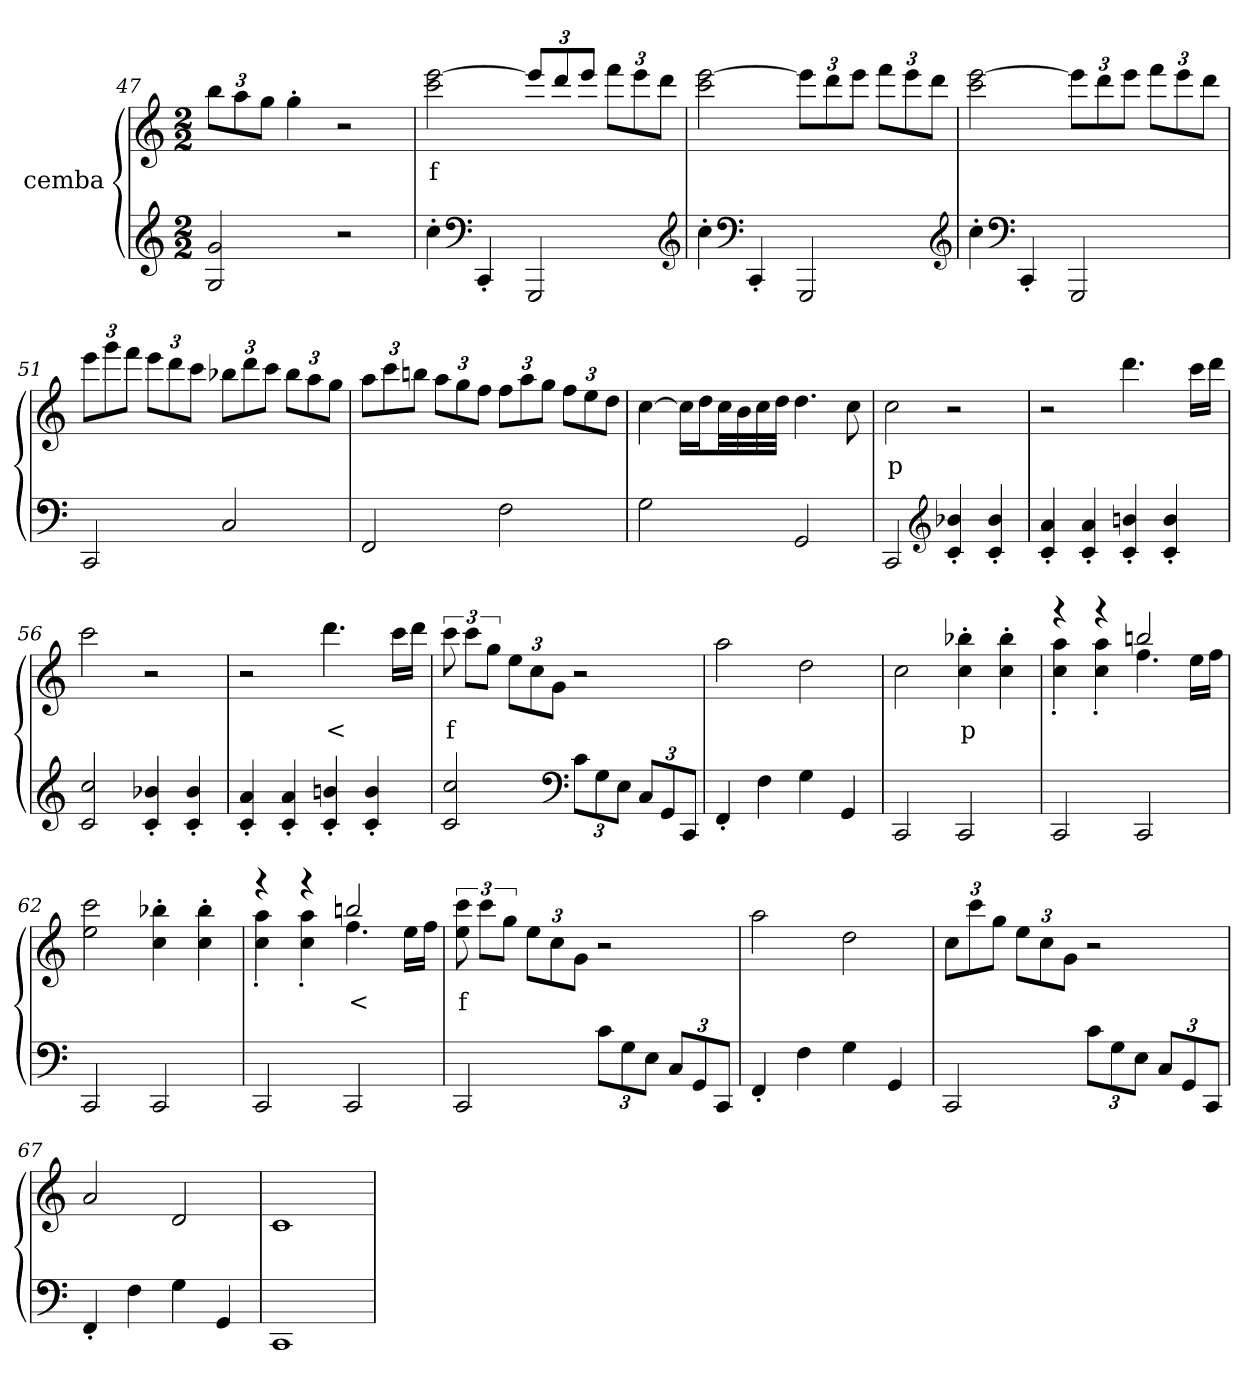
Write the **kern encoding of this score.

**kern	**kern	**text
*part2	*part1	*part1
*staff2	*staff1	*staff1
*I"cemba	*I"cemba	*
*clefG2	*clefG2	*
*k[]	*k[]	*
*C:	*C:	*
*M2/2	*M2/2	*
=47	=47	=47
2G/ 2g/	12bb\L	.
.	12aa\	.
.	12gg\J	.
.	4gg'>\	.
2r	2r	.
=48	=48	=48
4cc'>\	2ccc\ [2eee\	f
*clefF4	*	*
4CC'>/	.	.
2GGG/	12eee/L]	.
.	12ddd/	.
.	12eee/J	.
.	12fff\L	.
.	12eee\	.
.	12ddd\J	.
*clefG2	*	*
=49	=49	=49
4cc'>\	2ccc\ [2eee\	.
*clefF4	*	*
4CC'>/	.	.
2GGG/	12eee\L]	.
.	12ddd\	.
.	12eee\J	.
.	12fff\L	.
.	12eee\	.
.	12ddd\J	.
*clefG2	*	*
=50	=50	=50
4cc'>\	2ccc\ [2eee\	.
*clefF4	*	*
4CC'>/	.	.
2GGG/	12eee\L]	.
.	12ddd\	.
.	12eee\J	.
.	12fff\L	.
.	12eee\	.
.	12ddd\J	.
=51	=51	=51
2CC/	12eee\L	.
.	12ggg\	.
.	12fff\J	.
.	12eee\L	.
.	12ddd\	.
.	12ccc\J	.
2C/	12bb-X\L	.
.	12ddd\	.
.	12ccc\J	.
.	12bb-\L	.
.	12aa\	.
.	12gg\J	.
=52	=52	=52
2FF/	12aa\L	.
.	12ccc\	.
.	12bbn\J	.
.	12aa\L	.
.	12gg\	.
.	12ff\J	.
2F\	12ff\L	.
.	12aa\	.
.	12gg\J	.
.	12ff\L	.
.	12ee\	.
.	12dd\J	.
=53	=53	=53
2G\	[4cc\	.
.	16cc\LL]	.
.	16dd\J	.
.	32cc\LL	.
.	32b\	.
.	32cc\	.
.	32dd\JJJ	.
2GG/	4.dd\	.
.	8cc\	.
=54	=54	=54
2CC/	2cc\	p
*clefG2	*	*
4c/'> 4b-X/'>	2r	.
4c/'> 4b-/'>	.	.
=55	=55	=55
4c/'> 4a/'>	2r	.
4c/'> 4a/'>	.	.
4c/'> 4bn/'>	4.ddd\	.
4c/'> 4b/'>	.	.
.	16ccc\LL	.
.	16ddd\JJ	.
=56	=56	=56
2c/ 2cc/	2ccc\	.
4c/'> 4b-X/'>	2r	.
4c/'> 4b-/'>	.	.
=57	=57	=57
4c/'> 4a/'>	2r	.
4c/'> 4a/'>	.	.
4c/'> 4bn/'>	4.ddd\	<
4c/'> 4b/'>	.	.
.	16ccc\LL	.
.	16ddd\JJ	.
=58	=58	=58
2c/ 2cc/	12ccc\	f
.	12ccc\L	.
.	12gg\J	.
.	12ee\L	.
.	12cc\	.
.	12g\J	.
*clefF4	*	*
12c\L	2r	.
12G\	.	.
12E\J	.	.
12C/L	.	.
12GG/	.	.
12CC/J	.	.
=59	=59	=59
4FF'>/	2aa\	.
4F\	.	.
4G\	2dd\	.
4GG/	.	.
=60	=60	=60
2CC/	2cc\	.
2CC/	4cc\'> 4bb-X\'>	p
.	4cc\'> 4bb-\'>	.
=61	=61	=61
*	*^	*
2CC/	4r	4cc\'> 4aa\'>	.
.	4r	4cc\'> 4aa\'>	.
2CC/	2bbn/	4.ff\	.
.	.	16ee\LL	.
.	.	16ff\JJ	.
*	*v	*v	*
=62	=62	=62
2CC/	2ee\ 2ccc\	.
2CC/	4cc\'> 4bb-X\'>	.
.	4cc\'> 4bb-\'>	.
=63	=63	=63
*	*^	*
2CC/	4r	4cc\'> 4aa\'>	.
.	4r	4cc\'> 4aa\'>	.
2CC/	2bbn/	4.ff\	<
.	.	16ee\LL	.
.	.	16ff\JJ	.
*	*v	*v	*
=64	=64	=64
2CC/	12ee\ 12ccc\	f
.	12ccc\L	.
.	12gg\J	.
.	12ee\L	.
.	12cc\	.
.	12g\J	.
12c\L	2r	.
12G\	.	.
12E\J	.	.
12C/L	.	.
12GG/	.	.
12CC/J	.	.
=65	=65	=65
4FF'>/	2aa\	.
4F\	.	.
4G\	2dd\	.
4GG/	.	.
=66	=66	=66
2CC/	12cc\L	.
.	12ccc\	.
.	12gg\J	.
.	12ee\L	.
.	12cc\	.
.	12g\J	.
12c\L	2r	.
12G\	.	.
12E\J	.	.
12C/L	.	.
12GG/	.	.
12CC/J	.	.
=67	=67	=67
4FF'>/	2a/	.
4F\	.	.
4G\	2d/	.
4GG/	.	.
=68	=68	=68
1CC	1c	.
=	=	=
*-	*-	*-
